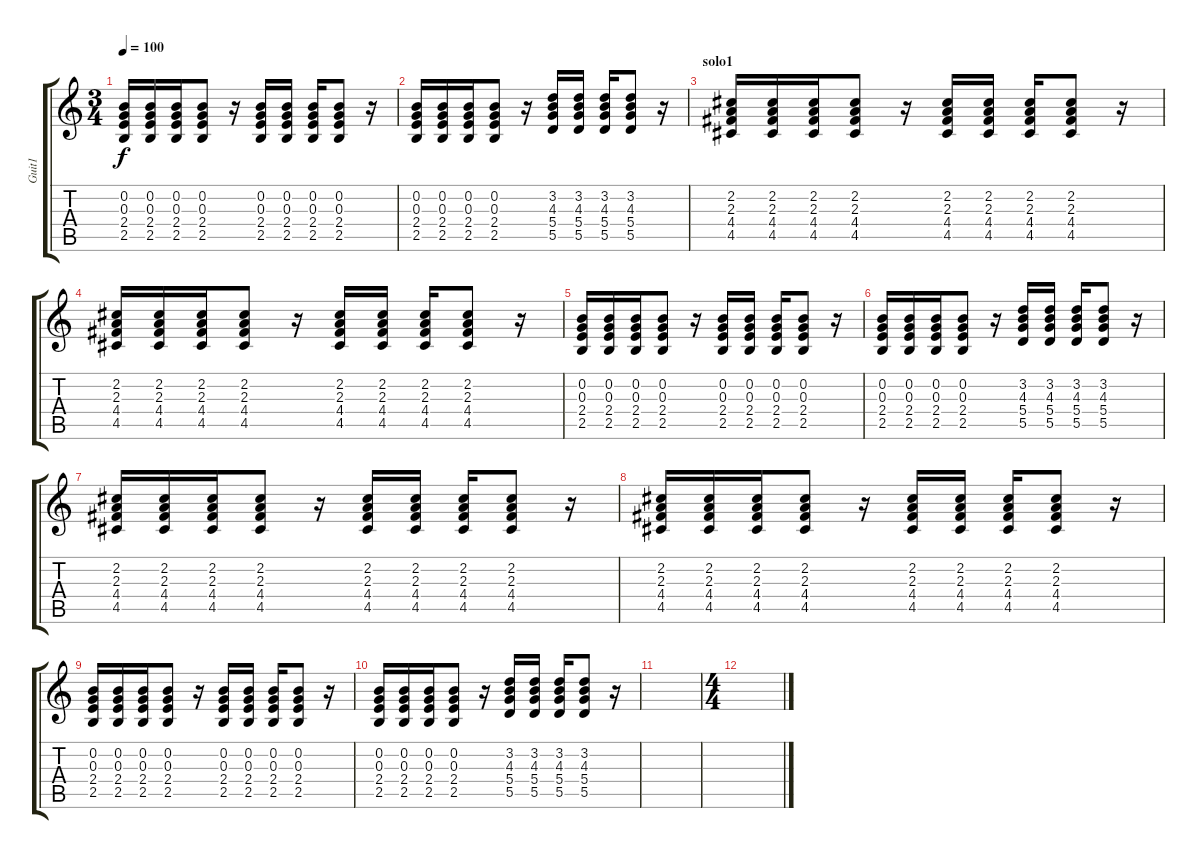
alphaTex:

\track ("Guit1" "Guit1") {instrument distortionguitar}
\staff {score tabs}
\tuning (E4 B3 G3 D3 A2 D2) {hide}
\ts (3 4)
\tempo 100
\clef g2
\ks c
(0.2 0.3 2.4 2.5).16{dy f} (0.2 0.3 2.4 2.5).16 (0.2 0.3 2.4 2.5).16 (0.2 0.3 2.4 2.5).8 r.16 (0.2 0.3 2.4 2.5).16 (0.2 0.3 2.4 2.5).16 (0.2 0.3 2.4 2.5).16 (0.2 0.3 2.4 2.5).8 r.16 |
(0.2 0.3 2.4 2.5).16 (0.2 0.3 2.4 2.5).16 (0.2 0.3 2.4 2.5).16 (0.2 0.3 2.4 2.5).8 r.16 (3.2 4.3 5.4 5.5).16 (3.2 4.3 5.4 5.5).16 (3.2 4.3 5.4 5.5).16 (3.2 4.3 5.4 5.5).8 r.16 |
\section ("" "solo1")
(2.2 2.3 4.4 4.5).16 (2.2 2.3 4.4 4.5).16 (2.2 2.3 4.4 4.5).16 (2.2 2.3 4.4 4.5).8 r.16 (2.2 2.3 4.4 4.5).16 (2.2 2.3 4.4 4.5).16 (2.2 2.3 4.4 4.5).16 (2.2 2.3 4.4 4.5).8 r.16 |
(2.2 2.3 4.4 4.5).16 (2.2 2.3 4.4 4.5).16 (2.2 2.3 4.4 4.5).16 (2.2 2.3 4.4 4.5).8 r.16 (2.2 2.3 4.4 4.5).16 (2.2 2.3 4.4 4.5).16 (2.2 2.3 4.4 4.5).16 (2.2 2.3 4.4 4.5).8 r.16 |
(0.2 0.3 2.4 2.5).16 (0.2 0.3 2.4 2.5).16 (0.2 0.3 2.4 2.5).16 (0.2 0.3 2.4 2.5).8 r.16 (0.2 0.3 2.4 2.5).16 (0.2 0.3 2.4 2.5).16 (0.2 0.3 2.4 2.5).16 (0.2 0.3 2.4 2.5).8 r.16 |
(0.2 0.3 2.4 2.5).16 (0.2 0.3 2.4 2.5).16 (0.2 0.3 2.4 2.5).16 (0.2 0.3 2.4 2.5).8 r.16 (3.2 4.3 5.4 5.5).16 (3.2 4.3 5.4 5.5).16 (3.2 4.3 5.4 5.5).16 (3.2 4.3 5.4 5.5).8 r.16 |
(2.2 2.3 4.4 4.5).16 (2.2 2.3 4.4 4.5).16 (2.2 2.3 4.4 4.5).16 (2.2 2.3 4.4 4.5).8 r.16 (2.2 2.3 4.4 4.5).16 (2.2 2.3 4.4 4.5).16 (2.2 2.3 4.4 4.5).16 (2.2 2.3 4.4 4.5).8 r.16 |
(2.2 2.3 4.4 4.5).16 (2.2 2.3 4.4 4.5).16 (2.2 2.3 4.4 4.5).16 (2.2 2.3 4.4 4.5).8 r.16 (2.2 2.3 4.4 4.5).16 (2.2 2.3 4.4 4.5).16 (2.2 2.3 4.4 4.5).16 (2.2 2.3 4.4 4.5).8 r.16 |
(0.2 0.3 2.4 2.5).16 (0.2 0.3 2.4 2.5).16 (0.2 0.3 2.4 2.5).16 (0.2 0.3 2.4 2.5).8 r.16 (0.2 0.3 2.4 2.5).16 (0.2 0.3 2.4 2.5).16 (0.2 0.3 2.4 2.5).16 (0.2 0.3 2.4 2.5).8 r.16 |
(0.2 0.3 2.4 2.5).16 (0.2 0.3 2.4 2.5).16 (0.2 0.3 2.4 2.5).16 (0.2 0.3 2.4 2.5).8 r.16 (3.2 4.3 5.4 5.5).16 (3.2 4.3 5.4 5.5).16 (3.2 4.3 5.4 5.5).16 (3.2 4.3 5.4 5.5).8 r.16 |
|
\ts (4 4)
